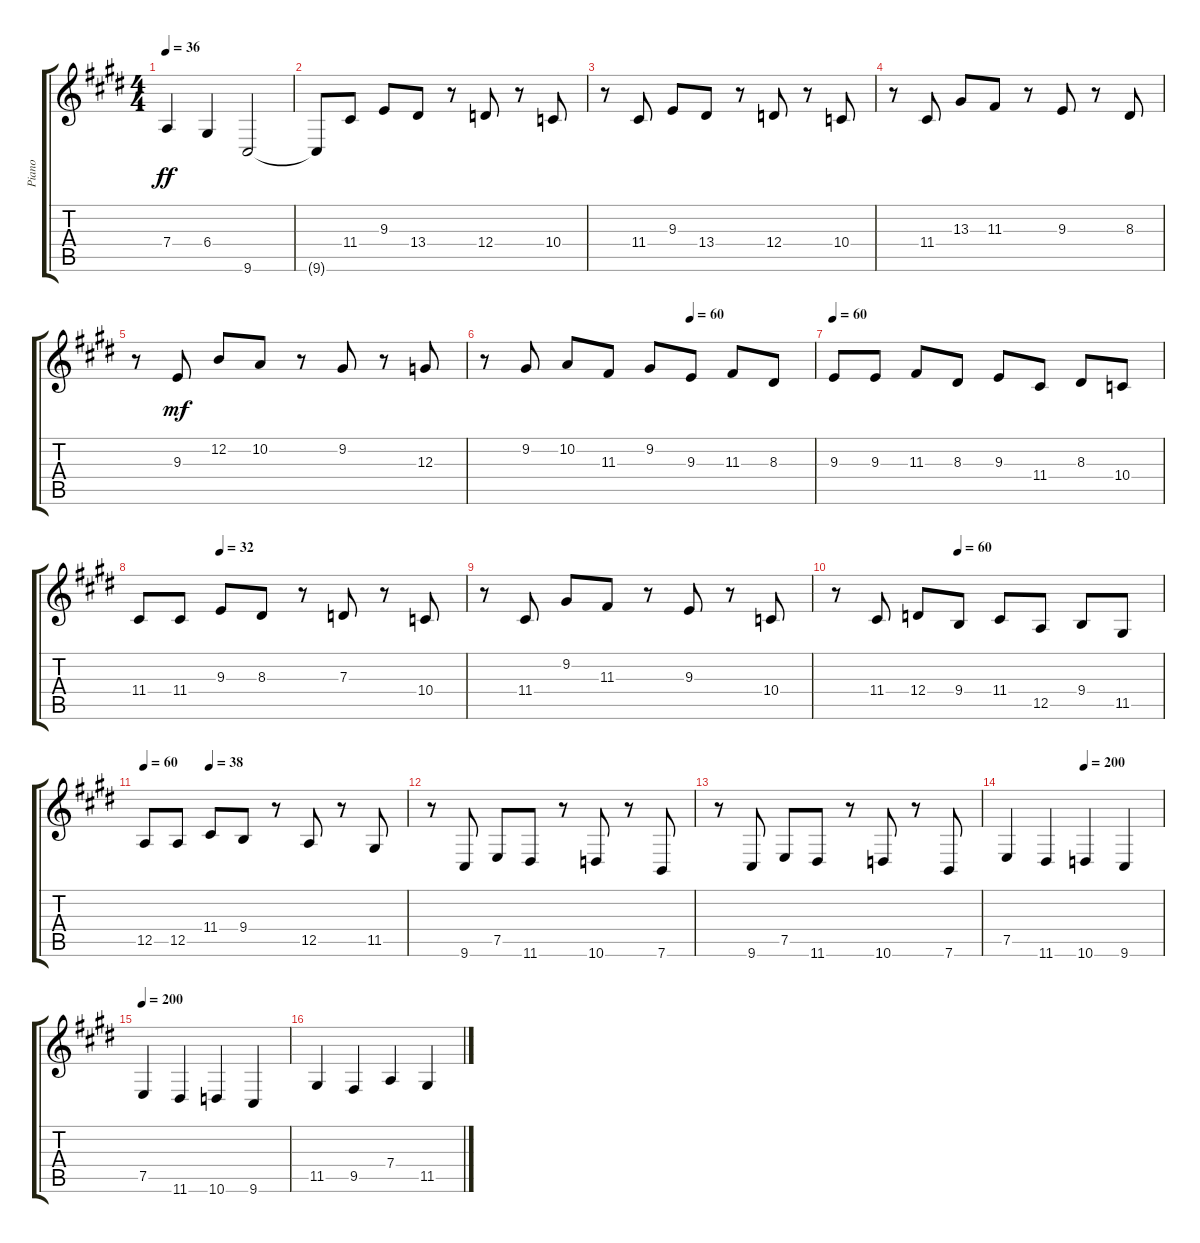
\track ("Piano" "Piano") {instrument acousticgrandpiano}
\staff {score tabs}
\tuning (E4 B3 G3 D3 A2 E2) {hide}
\ts (4 4)
\tempo 36
\clef g2
\ks e
7.4.4{dy ff instrument acousticgrandpiano} 6.4.4 9.6.2 |
9.6{t}.8 11.4.8 9.3.8 13.4.8 r.8 12.4.8 r.8 10.4.8 |
r.8 11.4.8 9.3.8 13.4.8 r.8 12.4.8 r.8 10.4.8 |
r.8 11.4.8 13.3.8 11.3.8 r.8 9.3.8 r.8 8.3.8 |
r.8 9.3.8{dy mf} 12.2.8 10.2.8 r.8 9.2.8 r.8 12.3.8 |
\tempo (60 0.625)
r.8 9.2.8 10.2.8 11.3.8 9.2.8 9.3.8 11.3.8 8.3.8 |
\tempo 60
9.3.8 9.3.8 11.3.8 8.3.8 9.3.8 11.4.8 8.3.8 10.4.8 |
\tempo (32 0.25)
11.4.8 11.4.8 9.3.8 8.3.8 r.8 7.3.8 r.8 10.4.8 |
r.8 11.4.8 9.2.8 11.3.8 r.8 9.3.8 r.8 10.4.8 |
\tempo (60 0.375)
r.8 11.4.8 12.4.8 9.4.8 11.4.8 12.5.8 9.4.8 11.5.8 |
\tempo (38 0.25)
\tempo 60
12.5.8 12.5.8 11.4.8 9.4.8 r.8 12.5.8 r.8 11.5.8 |
r.8 9.6.8 7.5.8 11.6.8 r.8 10.6.8 r.8 7.6.8 |
r.8 9.6.8 7.5.8 11.6.8 r.8 10.6.8 r.8 7.6.8 |
\tempo (200 0.5)
7.5.4 11.6.4 10.6.4 9.6.4 |
\tempo 200
7.5.4 11.6.4 10.6.4 9.6.4 |
11.5.4 9.5.4 7.4.4 11.5.4
